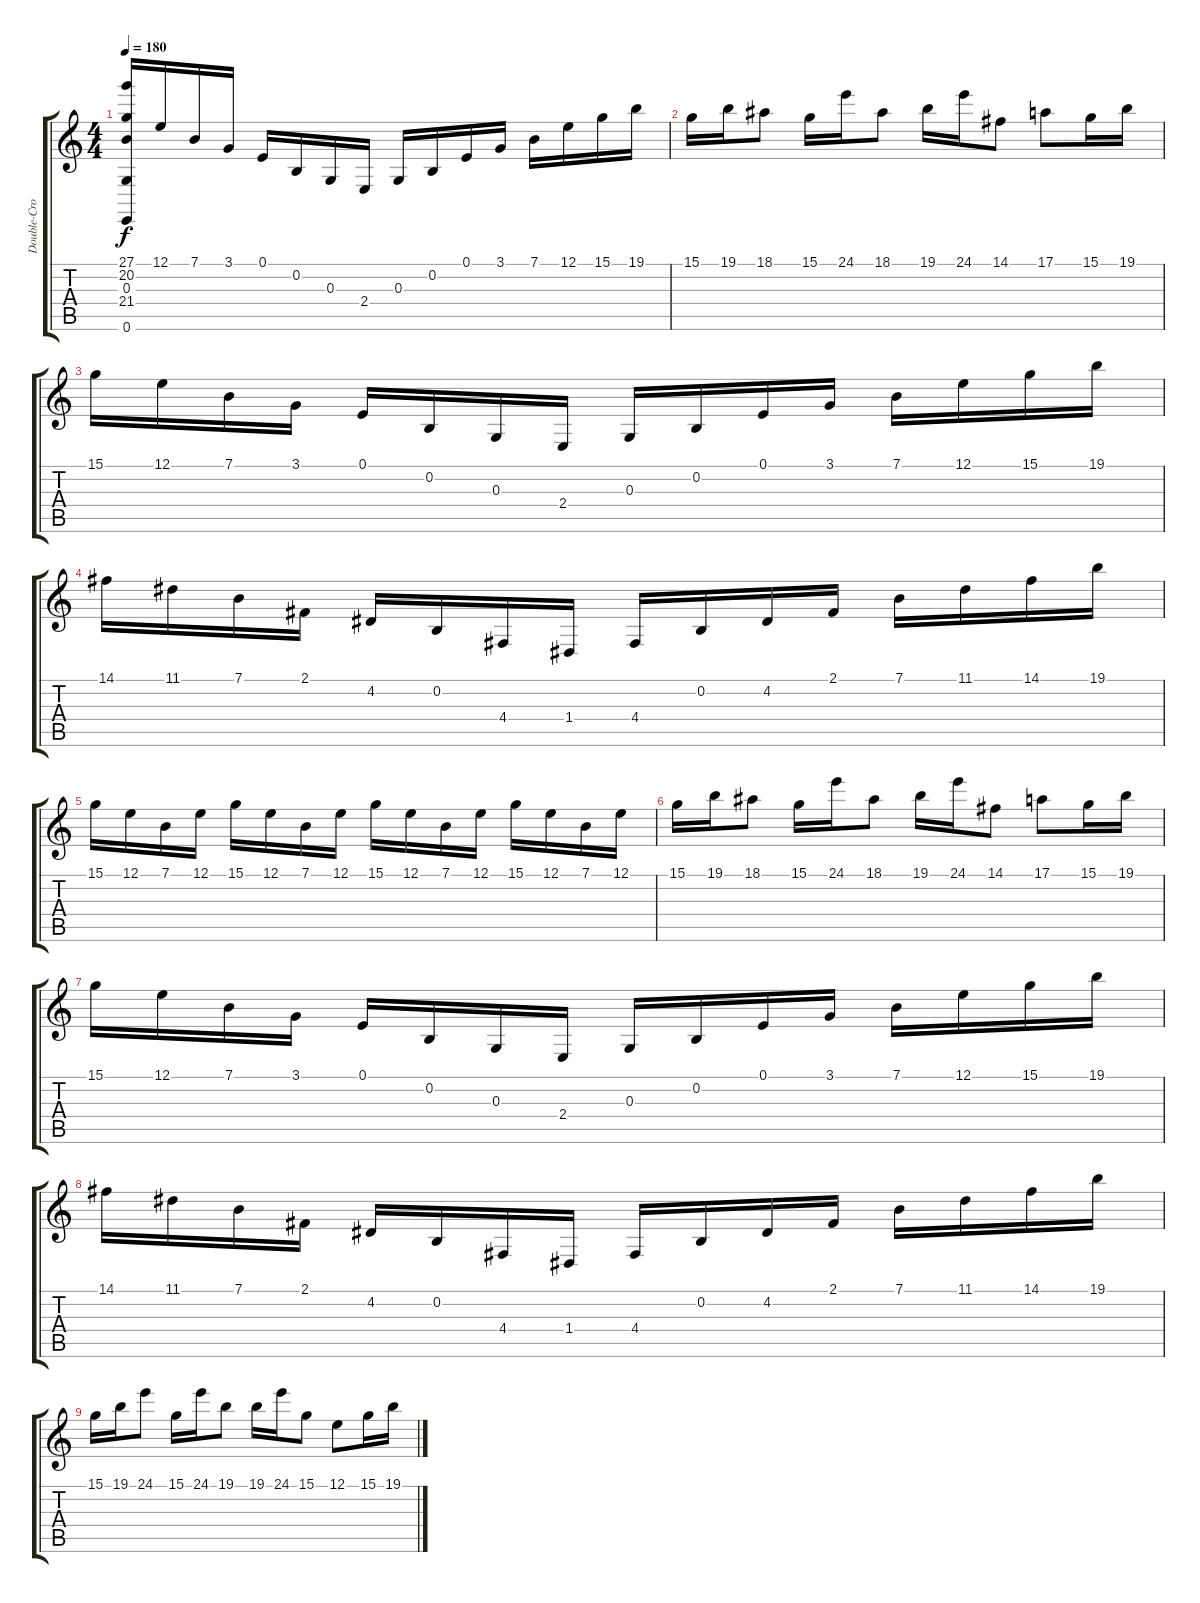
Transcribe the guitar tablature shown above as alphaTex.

\track ("Double-Croche" "Double-Cro") {instrument cello}
\staff {score tabs}
\tuning (E4 B3 G3 D3 A2 E2) {hide}
\ts (4 4)
\tempo 180
\clef g2
\ks c
(27.1 20.2 0.3 21.4 0.6).16{dy f instrument cello} 12.1.16 7.1.16 3.1.16 0.1.16 0.2.16 0.3.16 2.4.16 0.3.16 0.2.16 0.1.16 3.1.16 7.1.16 12.1.16 15.1.16 19.1.16 |
15.1.16 19.1.16 18.1.8 15.1.16 24.1.16 18.1.8 19.1.16 24.1.16 14.1.8 17.1.8 15.1.16 19.1.16 |
15.1.16 12.1.16 7.1.16 3.1.16 0.1.16 0.2.16 0.3.16 2.4.16 0.3.16 0.2.16 0.1.16 3.1.16 7.1.16 12.1.16 15.1.16 19.1.16 |
14.1.16 11.1.16 7.1.16 2.1.16 4.2.16 0.2.16 4.4.16 1.4.16 4.4.16 0.2.16 4.2.16 2.1.16 7.1.16 11.1.16 14.1.16 19.1.16 |
15.1.16 12.1.16 7.1.16 12.1.16 15.1.16 12.1.16 7.1.16 12.1.16 15.1.16 12.1.16 7.1.16 12.1.16 15.1.16 12.1.16 7.1.16 12.1.16 |
15.1.16 19.1.16 18.1.8 15.1.16 24.1.16 18.1.8 19.1.16 24.1.16 14.1.8 17.1.8 15.1.16 19.1.16 |
15.1.16 12.1.16 7.1.16 3.1.16 0.1.16 0.2.16 0.3.16 2.4.16 0.3.16 0.2.16 0.1.16 3.1.16 7.1.16 12.1.16 15.1.16 19.1.16 |
14.1.16 11.1.16 7.1.16 2.1.16 4.2.16 0.2.16 4.4.16 1.4.16 4.4.16 0.2.16 4.2.16 2.1.16 7.1.16 11.1.16 14.1.16 19.1.16 |
15.1.16 19.1.16 24.1.8 15.1.16 24.1.16 19.1.8 19.1.16 24.1.16 15.1.8 12.1.8 15.1.16 19.1.16
